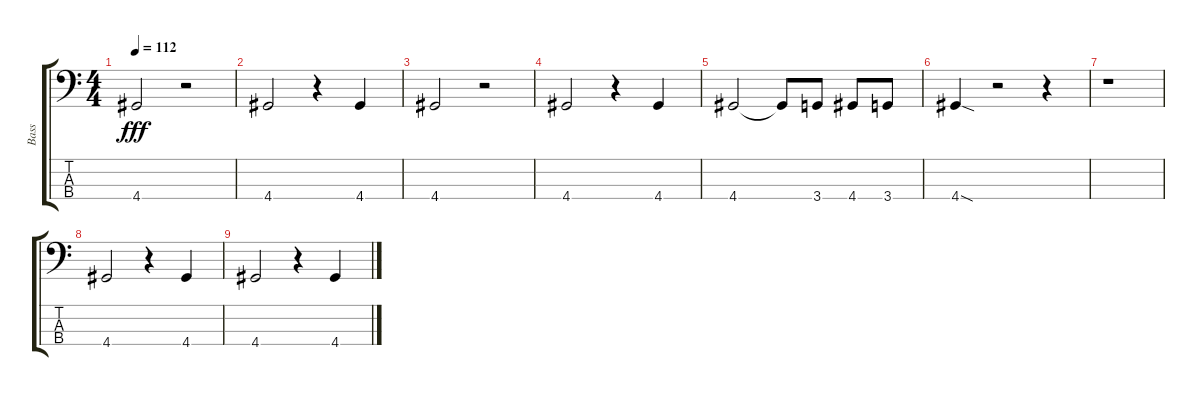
\track ("Bass" "Bass") {instrument electricbassfinger}
\staff {score tabs}
\tuning (G2 D2 A1 E1) {hide}
\ts (4 4)
\tempo 112
\clef f4
\ks c
4.4.2{dy fff} r.2 |
4.4.2 r.4 4.4.4 |
4.4.2 r.2 |
4.4.2 r.4 4.4.4 |
4.4.2 4.4{t}.8 3.4.8 4.4.8 3.4.8 |
4.4{sod}.4 r.2 r.4 |
r.1 |
4.4.2 r.4 4.4.4 |
4.4.2 r.4 4.4.4
